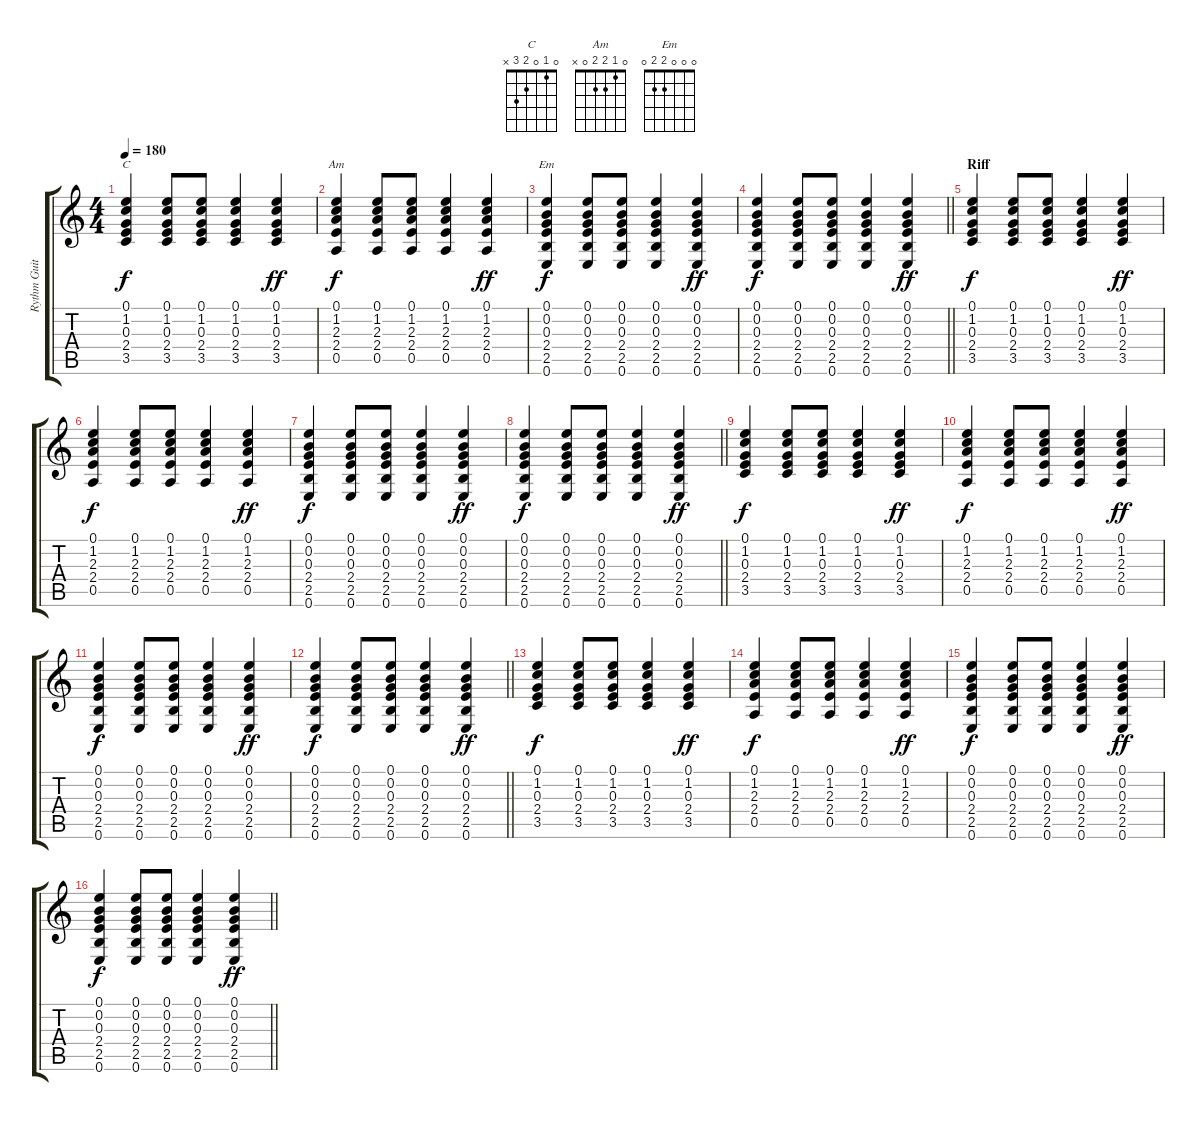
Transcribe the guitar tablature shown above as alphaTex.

\track ("Rythm Guitar" "Rythm Guit") {instrument acousticguitarsteel}
\staff {score tabs}
\tuning (E4 B3 G3 D3 A2 E2) {hide}
\chord ("C" 0 1 0 2 3 x)
\chord ("Am" 0 1 2 2 0 x)
\chord ("Em" 0 0 0 2 2 0)
\ts (4 4)
\tempo 180
\clef g2
\ks c
(0.1 1.2 0.3 2.4 3.5).4{ch "C" dy f} (0.1 1.2 0.3 2.4 3.5).8 (0.1 1.2 0.3 2.4 3.5).8 (0.1 1.2 0.3 2.4 3.5).4 (0.1 1.2 0.3 2.4 3.5).4{dy ff} |
(0.1 1.2 2.3 2.4 0.5).4{ch "Am" dy f} (0.1 1.2 2.3 2.4 0.5).8 (0.1 1.2 2.3 2.4 0.5).8 (0.1 1.2 2.3 2.4 0.5).4 (0.1 1.2 2.3 2.4 0.5).4{dy ff} |
(0.1 0.2 0.3 2.4 2.5 0.6).4{ch "Em" dy f} (0.1 0.2 0.3 2.4 2.5 0.6).8 (0.1 0.2 0.3 2.4 2.5 0.6).8 (0.1 0.2 0.3 2.4 2.5 0.6).4 (0.1 0.2 0.3 2.4 2.5 0.6).4{dy ff} |
\barLineRight lightlight
(0.1 0.2 0.3 2.4 2.5 0.6).4{dy f} (0.1 0.2 0.3 2.4 2.5 0.6).8 (0.1 0.2 0.3 2.4 2.5 0.6).8 (0.1 0.2 0.3 2.4 2.5 0.6).4 (0.1 0.2 0.3 2.4 2.5 0.6).4{dy ff} |
\section ("" "Riff")
(0.1 1.2 0.3 2.4 3.5).4{dy f} (0.1 1.2 0.3 2.4 3.5).8 (0.1 1.2 0.3 2.4 3.5).8 (0.1 1.2 0.3 2.4 3.5).4 (0.1 1.2 0.3 2.4 3.5).4{dy ff} |
(0.1 1.2 2.3 2.4 0.5).4{dy f} (0.1 1.2 2.3 2.4 0.5).8 (0.1 1.2 2.3 2.4 0.5).8 (0.1 1.2 2.3 2.4 0.5).4 (0.1 1.2 2.3 2.4 0.5).4{dy ff} |
(0.1 0.2 0.3 2.4 2.5 0.6).4{dy f} (0.1 0.2 0.3 2.4 2.5 0.6).8 (0.1 0.2 0.3 2.4 2.5 0.6).8 (0.1 0.2 0.3 2.4 2.5 0.6).4 (0.1 0.2 0.3 2.4 2.5 0.6).4{dy ff} |
\barLineRight lightlight
(0.1 0.2 0.3 2.4 2.5 0.6).4{dy f} (0.1 0.2 0.3 2.4 2.5 0.6).8 (0.1 0.2 0.3 2.4 2.5 0.6).8 (0.1 0.2 0.3 2.4 2.5 0.6).4 (0.1 0.2 0.3 2.4 2.5 0.6).4{dy ff} |
(0.1 1.2 0.3 2.4 3.5).4{dy f} (0.1 1.2 0.3 2.4 3.5).8 (0.1 1.2 0.3 2.4 3.5).8 (0.1 1.2 0.3 2.4 3.5).4 (0.1 1.2 0.3 2.4 3.5).4{dy ff} |
(0.1 1.2 2.3 2.4 0.5).4{dy f} (0.1 1.2 2.3 2.4 0.5).8 (0.1 1.2 2.3 2.4 0.5).8 (0.1 1.2 2.3 2.4 0.5).4 (0.1 1.2 2.3 2.4 0.5).4{dy ff} |
(0.1 0.2 0.3 2.4 2.5 0.6).4{dy f} (0.1 0.2 0.3 2.4 2.5 0.6).8 (0.1 0.2 0.3 2.4 2.5 0.6).8 (0.1 0.2 0.3 2.4 2.5 0.6).4 (0.1 0.2 0.3 2.4 2.5 0.6).4{dy ff} |
\barLineRight lightlight
(0.1 0.2 0.3 2.4 2.5 0.6).4{dy f} (0.1 0.2 0.3 2.4 2.5 0.6).8 (0.1 0.2 0.3 2.4 2.5 0.6).8 (0.1 0.2 0.3 2.4 2.5 0.6).4 (0.1 0.2 0.3 2.4 2.5 0.6).4{dy ff} |
(0.1 1.2 0.3 2.4 3.5).4{dy f} (0.1 1.2 0.3 2.4 3.5).8 (0.1 1.2 0.3 2.4 3.5).8 (0.1 1.2 0.3 2.4 3.5).4 (0.1 1.2 0.3 2.4 3.5).4{dy ff} |
(0.1 1.2 2.3 2.4 0.5).4{dy f} (0.1 1.2 2.3 2.4 0.5).8 (0.1 1.2 2.3 2.4 0.5).8 (0.1 1.2 2.3 2.4 0.5).4 (0.1 1.2 2.3 2.4 0.5).4{dy ff} |
(0.1 0.2 0.3 2.4 2.5 0.6).4{dy f} (0.1 0.2 0.3 2.4 2.5 0.6).8 (0.1 0.2 0.3 2.4 2.5 0.6).8 (0.1 0.2 0.3 2.4 2.5 0.6).4 (0.1 0.2 0.3 2.4 2.5 0.6).4{dy ff} |
\barLineRight lightlight
(0.1 0.2 0.3 2.4 2.5 0.6).4{dy f} (0.1 0.2 0.3 2.4 2.5 0.6).8 (0.1 0.2 0.3 2.4 2.5 0.6).8 (0.1 0.2 0.3 2.4 2.5 0.6).4 (0.1 0.2 0.3 2.4 2.5 0.6).4{dy ff}
